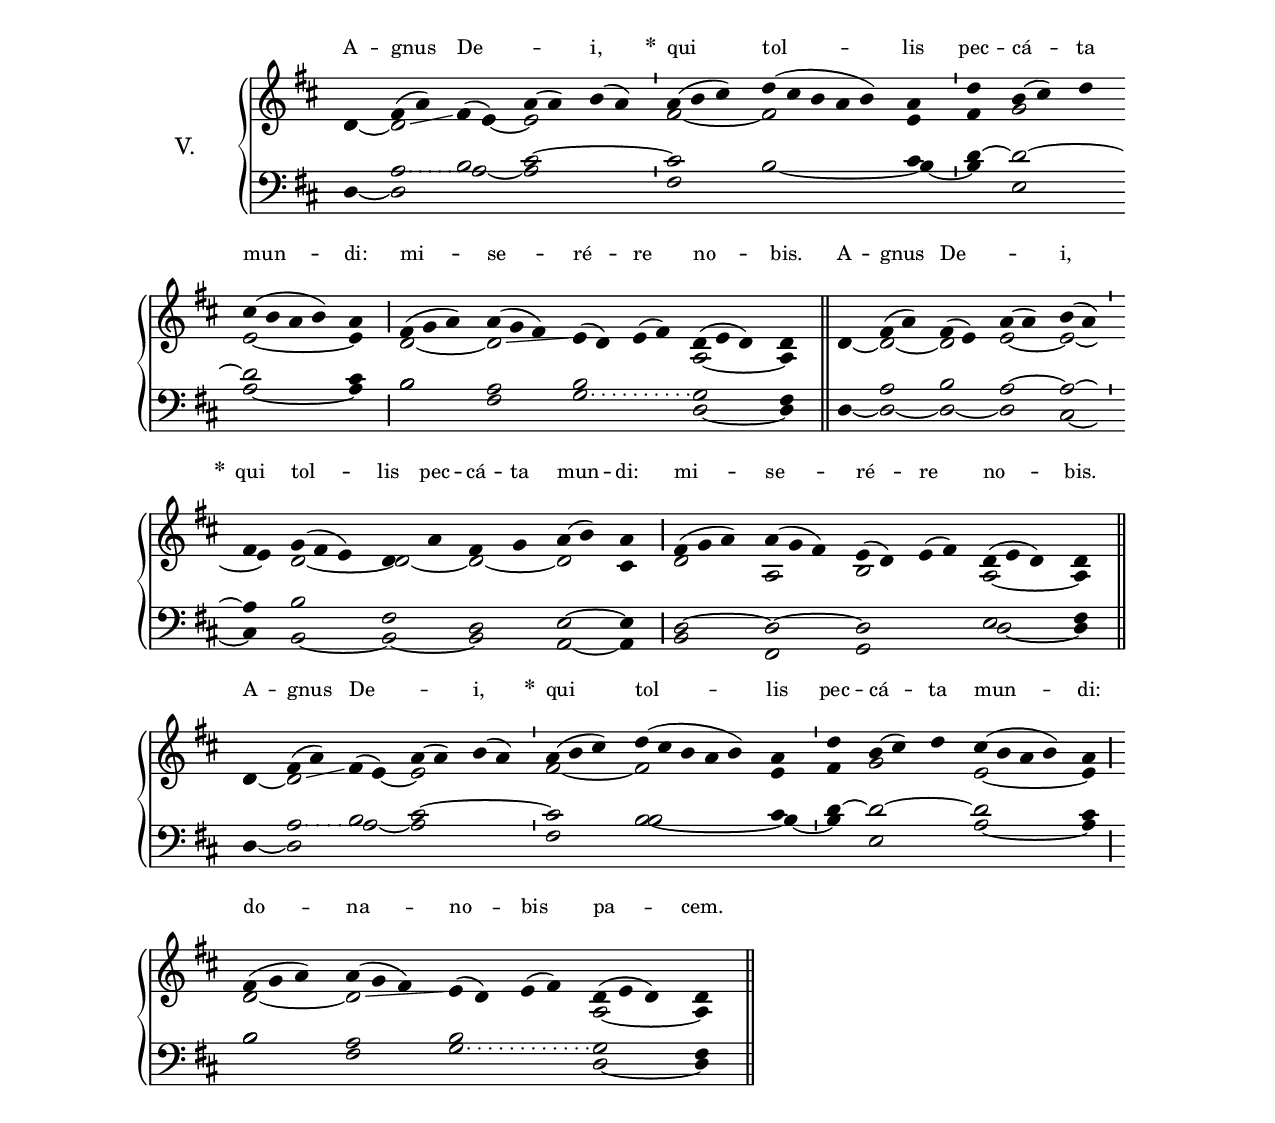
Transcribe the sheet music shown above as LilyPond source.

\version  "2.18.0"
\language "english"
%
% Styles shared by all Nova Organi Harmonia scores
%
\version  "2.18.0"

%
% Chant division marks
%
quarterBar = {
  \once \override BreathingSign.stencil = #ly:breathing-sign::divisio-minima
  \once \override BreathingSign.thickness = #2.0
  \once \override BreathingSign.minimum-X-extent = #'(-1.0 . 0.0)
  \once \override BreathingSign.minimum-Y-extent = #'(-2.5 . 2.5)

  \breathe
}

halfBar = {
  \once \override BreathingSign.stencil = #ly:breathing-sign::divisio-maior
  \once \override BreathingSign.thickness = #2.0
  \once \override BreathingSign.Y-offset = #0
  \once \override BreathingSign.minimum-X-extent = #'(-1.0 . 0.0)
  \once \override BreathingSign.minimum-Y-extent = #'(-2.5 . 2.5)

  \breathe
}

%
% Voice leading lines are drawn as dotted glissandi
%
voiceLineStyle = {
  \override Glissando #'style = #'dotted-line
  \override Glissando #'thickness = #2.0
  \override NoteColumn #'force-hshift = #0
  \override NoteHead #'transparent = ##t
}

voiceLine =
#(define-music-function
  (parser location staffA staffB noteA noteB)
  (string? string? ly:music? ly:music?)
  #{
    \change Staff = #staffA <>\glissando #noteA
    \change Staff = #staffB #noteB
  #})

allowVoiceLineBreak = {
  \once \override Glissando.breakable = ##t
  \once \override Glissando.after-line-breaking = ##t
}

offsetVoiceLineY = { \once \overrideProperty Glissando.Y-offset #0.2 }

%
% Functions to create groups of notes, connected with a slur
%

% Group of two notes (duration: quarter note)
ga =
#(define-music-function
  (parser location pa pb) (ly:pitch? ly:pitch?)
  #{ $pa 16( $pb 16*3) #})

% Group of three notes (duration: dotted quarter note)
gb =
#(define-music-function
  (parser location pa pb pc) (ly:pitch? ly:pitch? ly:pitch?)
  #{ $pa 16( $pb $pc 4)) #})

% Group of four notes (duration: dotted quarter note)
gc =
#(define-music-function
  (parser location pa pb pc pd) (ly:pitch? ly:pitch? ly:pitch? ly:pitch?)
  #{ $pa 16( $pb $pc $pd 16*3)) #})

%
% Additional macros
%
singleBar   = { \bar "|" }
doubleBar   = { \bar "||" }
forceBreak  = { \bar "" \break }
shiftRight  = { \once \override NoteColumn #'force-hshift = #0.9 }
shiftRightB = { \once \override NoteColumn #'force-hshift = #1.6 }

%
% Default layout
%
\layout {
  indent = 1.7\cm
  ragged-last = ##f
  \context {
    \Staff
    \remove "Time_signature_engraver"
    \omit Flag
    \omit Stem
    \accidentalStyle forget
  }
  \context {
    \Lyrics
    \with { alignAboveContext = "up" }
    \override VerticalAxisGroup.nonstaff-relatedstaff-spacing #'minimum-distance = #4
    \override LyricText #'font-size = #-1
  }
}

%
% Default paper
%
\paper {
  #(set-paper-size "letter")
  line-width = 6.5\in
}


global = {
  \key d \major
  \cadenzaOn
}

chantText = \lyricmode {
  A -- gnus De -- _ i,
  \set stanza = "*"
  qui tol -- lis pec -- cá -- ta mun -- di:
  mi -- se -- ré -- re no -- bis.

  A -- gnus De -- _ i,
  \set stanza = "*"
  qui tol -- lis pec -- cá -- ta mun -- di:
  mi -- se -- ré -- re no -- bis.

  A -- gnus De -- _ i,
  \set stanza = "*"
  qui tol -- lis pec -- cá -- ta mun -- di:
  do -- na -- no -- bis pa -- cem.
}

chantMusic = \relative c' {
  %1
  d4 \ga fs a \ga fs e \ga a a \ga b a \quarterBar
  \gb a b cs d16( cs b a b4) a \quarterBar
  d \ga b cs d4 \forceBreak
  \gc cs b a b a4 \halfBar
  \gb fs g a \gb a g fs \ga e d \ga e fs \gb d e d d4 \doubleBar

  %2
  d4 \ga fs a \ga fs e \ga a a \ga b a \quarterBar \forceBreak
  fs4 \gb g fs e d4 a' fs g \ga a b a4 \halfBar
  \gb fs g a \gb a g fs \ga e d \ga e fs \gb d e d d4 \doubleBar \break

  %3
  d4 \ga fs a \ga fs e \ga a a \ga b a \quarterBar
  \gb a b cs d16( cs b a b4) a \quarterBar
  d \ga b cs d4 \gc cs b a b a4 \halfBar \forceBreak
  \gb fs g a \gb a g fs \ga e d \ga e fs \gb d e d d4 \doubleBar
}

altoMusic = \relative c' {
  %1
  d4~
  d2*1/2 -\tweak Glissando.Y-offset #-0.4 \glissando fs16
  e16*3~ e2
  fs2*3/4~ fs2 e4
  fs4 g2 e2*3/4~ e4
  d2*3/4~
  d -\tweak Glissando.Y-offset #-0.6 \glissando e4*2
  a,2*3/4~ a4

  %2
  d4~ d2*1/2~ d e~ e~ e4 d2*3/4~ d2~ d~ d2*1/2 cs4
  d2*3/4 a b2 a2*3/4~ a4

  %3
  d4~
  d2*1/2 -\tweak Glissando.Y-offset #-0.4 \glissando fs16
  e16*3~ e2
  fs2*3/4~ fs2 e4
  fs4 g2 e2*3/4~ e4
  d2*3/4~
  d -\tweak Glissando.Y-offset #-0.6 \glissando e4*2
  a,2*3/4~ a4
}

tenorMusic = \relative c' {
  %1
  s4 a2*1/2 b cs2~ \quarterBar
  cs2*3/4 s2 cs4 \quarterBar
  d4~ d2~ d2*3/4 cs4 \halfBar
  b2*3/4 a b2 g2*3/4 fs4

  %2
  s4 a2*1/2 b a~ a~ \quarterBar
  a4 b2*3/4 fs2 d e2*1/2~ e4 \halfBar
  d2*3/4~ d~ d2 e2*3/4 fs4

  %3
  s4 a2*1/2 b cs2~ \quarterBar
  cs2*3/4 \shiftRight b2 cs4 \quarterBar
  d4~ d2~ d2*3/4 cs4 \halfBar
  b2*3/4 a b2 g2*3/4 fs4
}

bassMusic = \relative c {
  %1
  d4~ d2*1/2 a'~ a2
  fs2*3/4 b2~ b4~
  b e,2 a2*3/4~ a4
  b2*3/4 fs g2 d2*3/4~ d4

  %2
  d4~ d2*1/2~ d~ d cs~
  cs4 b2*3/4~ b2~ b a2*1/2~ a4
  b2*3/4 fs g2 d'2*3/4~ d4

  %3
  d4~ d2*1/2 a'~ a2
  fs2*3/4 b2~ b4~
  b e,2 a2*3/4~ a4
  b2*3/4 fs g2 d2*3/4~ d4
}

voiceLines = \relative c' {
  \voiceLineStyle

  %1
  s4
  \offsetVoiceLineY
  \voiceLine "down" "down" a2*1/2 a

  s2*7 s4
  \voiceLine "down" "down" g2 g2*3/4

  %3
  s2*11 s4
  \offsetVoiceLineY
  \voiceLine "down" "down" a2*1/2 a

  s2*7 s4
  \voiceLine "down" "down" g2 g2*3/4
}

\score {
  \new GrandStaff <<
    \set GrandStaff.instrumentName = "V."

    \new Staff = up <<
      \new Voice = "chant" {
        \voiceOne \global \chantMusic
      }
      \new Voice {
        \voiceTwo \global \altoMusic
      }
    >>

    \new Staff = down <<
      \clef bass
      \new Voice {
        \voiceOne \global \tenorMusic
      }
      \new Voice {
        \voiceTwo \global \bassMusic
      }
      \new Voice {
        \voiceThree \global \voiceLines
      }
    >>

    \new Lyrics \lyricsto chant \chantText
  >>

  \layout {
    ragged-last = ##t
  }
}
